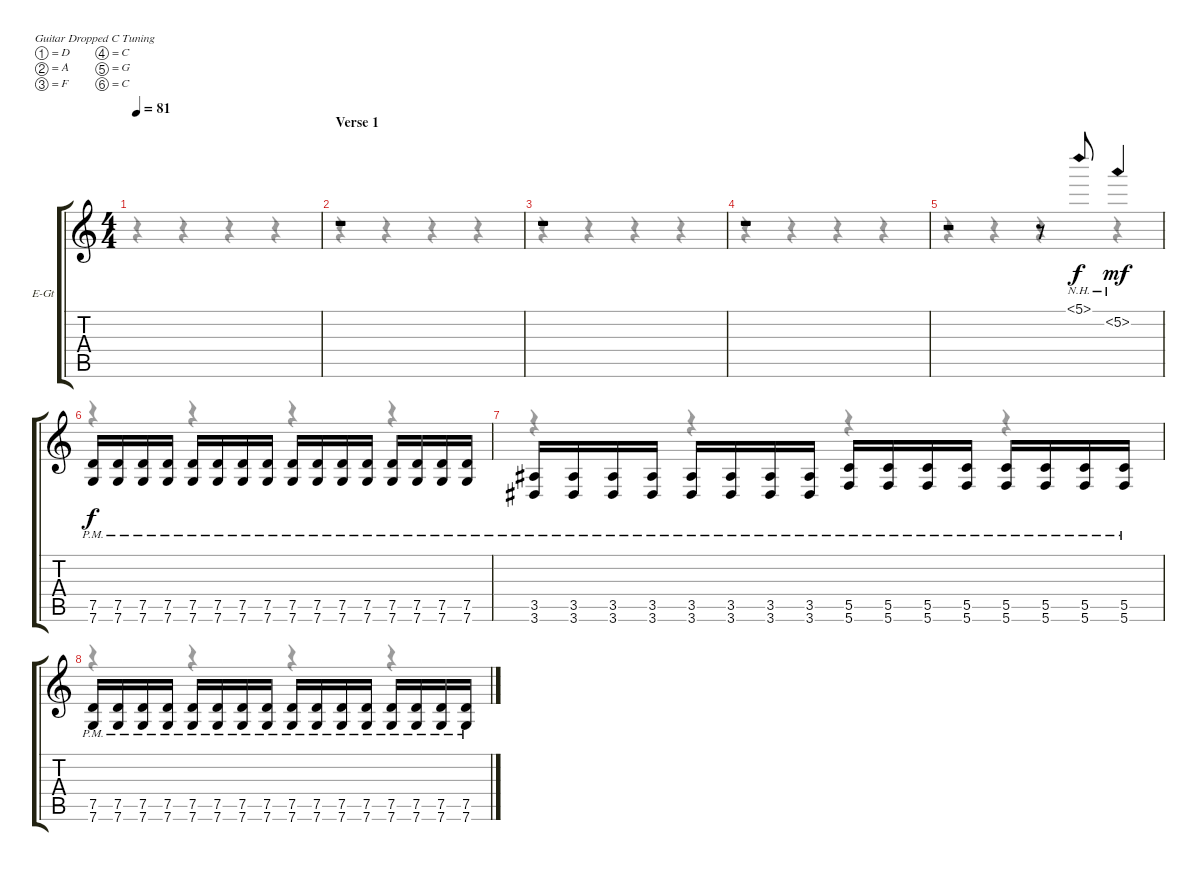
\bracketExtendMode groupsimilarinstruments
\firstSystemTrackNameOrientation horizontal
\otherSystemsTrackNameOrientation horizontal
\track ("Matt (Drive)" "E-Gt") {instrument distortionguitar}
\staff {score tabs}
\tuning (D4 A3 F3 C3 G2 C2)
\voice
\ts (4 4)
\tempo 81
\clef g2
\ks c
|
\section ("" "Verse 1")
r.1 |
r.1 |
r.1 |
r.2 r.8 5.1{nh}.8 5.2{nh}.4{dy mf} |
(7.5{pm} 7.6{pm}).16{dy f} (7.5{pm} 7.6{pm}).16 (7.5{pm} 7.6{pm}).16 (7.5{pm} 7.6{pm}).16 (7.5{pm} 7.6{pm}).16 (7.5{pm} 7.6{pm}).16 (7.5{pm} 7.6{pm}).16 (7.5{pm} 7.6{pm}).16 (7.5{pm} 7.6{pm}).16 (7.5{pm} 7.6{pm}).16 (7.5{pm} 7.6{pm}).16 (7.5{pm} 7.6{pm}).16 (7.5{pm} 7.6{pm}).16 (7.5{pm} 7.6{pm}).16 (7.5{pm} 7.6{pm}).16 (7.5{pm} 7.6{pm}).16 |
(3.5{pm} 3.6{pm}).16 (3.5{pm} 3.6{pm}).16 (3.5{pm} 3.6{pm}).16 (3.5{pm} 3.6{pm}).16 (3.5{pm} 3.6{pm}).16 (3.5{pm} 3.6{pm}).16 (3.5{pm} 3.6{pm}).16 (3.5{pm} 3.6{pm}).16 (5.5{pm} 5.6{pm}).16 (5.5{pm} 5.6{pm}).16 (5.5{pm} 5.6{pm}).16 (5.5{pm} 5.6{pm}).16 (5.5{pm} 5.6{pm}).16 (5.5{pm} 5.6{pm}).16 (5.5{pm} 5.6{pm}).16 (5.5{pm} 5.6{pm}).16 |
(7.5{pm} 7.6{pm}).16 (7.5{pm} 7.6{pm}).16 (7.5{pm} 7.6{pm}).16 (7.5{pm} 7.6{pm}).16 (7.5{pm} 7.6{pm}).16 (7.5{pm} 7.6{pm}).16 (7.5{pm} 7.6{pm}).16 (7.5{pm} 7.6{pm}).16 (7.5{pm} 7.6{pm}).16 (7.5{pm} 7.6{pm}).16 (7.5{pm} 7.6{pm}).16 (7.5{pm} 7.6{pm}).16 (7.5{pm} 7.6{pm}).16 (7.5{pm} 7.6{pm}).16 (7.5{pm} 7.6{pm}).16 (7.5{pm} 7.6{pm}).16
\voice
\clef g2
\ottava regular
\simile none
\ks c
r.4{dy mf} r.4 r.4 r.4 |
r.4 r.4 r.4 r.4 |
r.4 r.4 r.4 r.4 |
r.4 r.4 r.4 r.4 |
r.4 r.4 r.4 r.4 |
r.4 r.4 r.4 r.4 |
r.4 r.4 r.4 r.4 |
r.4 r.4 r.4 r.4
